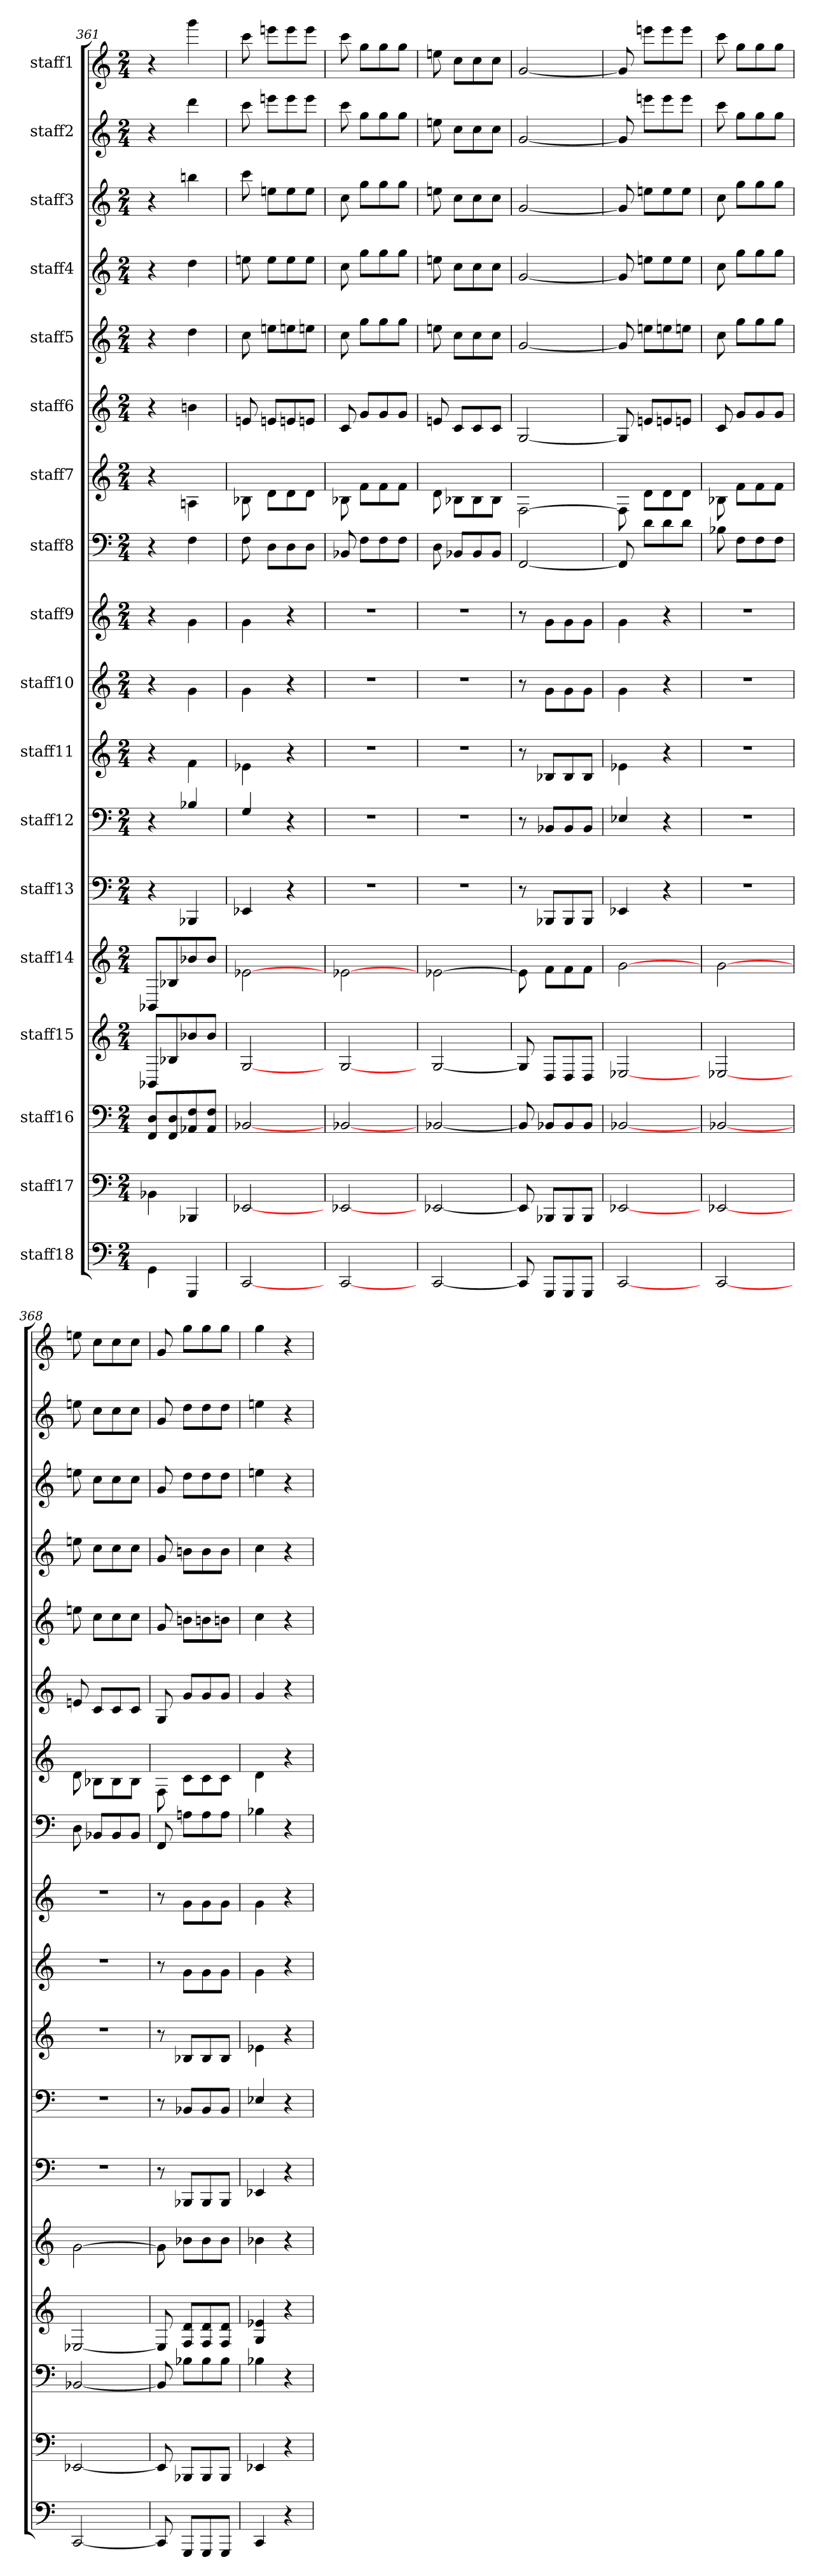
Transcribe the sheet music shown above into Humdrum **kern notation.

**kern	**kern	**kern	**kern	**kern	**kern	**kern	**kern	**kern	**kern	**kern	**kern	**kern	**kern	**kern	**kern	**kern	**kern
*part18	*part17	*part16	*part15	*part14	*part13	*part12	*part11	*part10	*part9	*part8	*part7	*part6	*part5	*part4	*part3	*part2	*part1
*staff18	*staff17	*staff16	*staff15	*staff14	*staff13	*staff12	*staff11	*staff10	*staff9	*staff8	*staff7	*staff6	*staff5	*staff4	*staff3	*staff2	*staff1
*I"staff18	*I"staff17	*I"staff16	*I"staff15	*I"staff14	*I"staff13	*I"staff12	*I"staff11	*I"staff10	*I"staff9	*I"staff8	*I"staff7	*I"staff6	*I"staff5	*I"staff4	*I"staff3	*I"staff2	*I"staff1
*M2/4	*M2/4	*M2/4	*M2/4	*M2/4	*M2/4	*M2/4	*M2/4	*M2/4	*M2/4	*M2/4	*M2/4	*M2/4	*M2/4	*M2/4	*M2/4	*M2/4	*M2/4
=361	=361	=361	=361	=361	=361	=361	=361	=361	=361	=361	=361	=361	=361	=361	=361	=361	=361
4GG\	4BB-\	8D/ 8FF/L	8BB-/L	8BB-/L	4r	4r	4r	4r	4r	4r	4r	4r	4r	4r	4r	4r	4r
.	.	8D/ 8FF/	8B-/	8B-/	.	.	.	.	.	.	.	.	.	.	.	.	.
4GGG/	4BBB-/	8F/ 8AA-/	8b-/	8b-/	4BBB-/	4B-/	4f\	4g\	4g\	4F\	4An\	4bn\	4dd\	4dd\	4bbn\	4ddd\	4ggg\
.	.	8F/ 8AA-/J	8b-/J	8b-/J	.	.	.	.	.	.	.	.	.	.	.	.	.
=362	=362	=362	=362	=362	=362	=362	=362	=362	=362	=362	=362	=362	=362	=362	=362	=362	=362
[2CC/	[2EE-/	[2BB-/	[2G/	[2e-\	4EE-/	4G/	4e-\	4g\	4g\	8F\	8B-\	8en/	8cc\	8een\	8ccc\	8ccc\	8ccc\
.	.	.	.	.	.	.	.	.	.	8D\L	8d\L	8en/L	8een\L	8ee\L	8een\L	8eeen\L	8eeen\L
.	.	.	.	.	4r	4r	4r	4r	4r	8D\	8d\	8en/	8een\	8ee\	8ee\	8eee\	8eee\
.	.	.	.	.	.	.	.	.	.	8D\J	8d\J	8en/J	8een\J	8ee\J	8ee\J	8eee\J	8eee\J
=363	=363	=363	=363	=363	=363	=363	=363	=363	=363	=363	=363	=363	=363	=363	=363	=363	=363
[2CC/	[2EE-/	[2BB-/	[2G/	[2e-\	2r	2r	2r	2r	2r	8BB-/	8B-\	8c/	8cc\	8cc\	8cc\	8ccc\	8ccc\
.	.	.	.	.	.	.	.	.	.	8F\L	8f\L	8g/L	8gg\L	8gg\L	8gg\L	8gg\L	8gg\L
.	.	.	.	.	.	.	.	.	.	8F\	8f\	8g/	8gg\	8gg\	8gg\	8gg\	8gg\
.	.	.	.	.	.	.	.	.	.	8F\J	8f\J	8g/J	8gg\J	8gg\J	8gg\J	8gg\J	8gg\J
=364	=364	=364	=364	=364	=364	=364	=364	=364	=364	=364	=364	=364	=364	=364	=364	=364	=364
[2CC/	[2EE-/	[2BB-/	[2G/	[2e-\	2r	2r	2r	2r	2r	8D\	8d\	8en/	8een\	8een\	8een\	8een\	8een\
.	.	.	.	.	.	.	.	.	.	8BB-/L	8B-\L	8c/L	8cc\L	8cc\L	8cc\L	8cc\L	8cc\L
.	.	.	.	.	.	.	.	.	.	8BB-/	8B-\	8c/	8cc\	8cc\	8cc\	8cc\	8cc\
.	.	.	.	.	.	.	.	.	.	8BB-/J	8B-\J	8c/J	8cc\J	8cc\J	8cc\J	8cc\J	8cc\J
=365	=365	=365	=365	=365	=365	=365	=365	=365	=365	=365	=365	=365	=365	=365	=365	=365	=365
8CC/]	8EE-/]	8BB-/]	8G/]	8e-\]	8r	8r	8r	8r	8r	[2FF/	[2F\	[2G/	[2g/	[2g/	[2g/	[2g/	[2g/
8GGG/L	8BBB-/L	8BB-/L	8D/L	8f\L	8BBB-/L	8BB-/L	8B-/L	8g\L	8g\L	.	.	.	.	.	.	.	.
8GGG/	8BBB-/	8BB-/	8D/	8f\	8BBB-/	8BB-/	8B-/	8g\	8g\	.	.	.	.	.	.	.	.
8GGG/J	8BBB-/J	8BB-/J	8D/J	8f\J	8BBB-/J	8BB-/J	8B-/J	8g\J	8g\J	.	.	.	.	.	.	.	.
=366	=366	=366	=366	=366	=366	=366	=366	=366	=366	=366	=366	=366	=366	=366	=366	=366	=366
[2CC/	[2EE-/	[2BB-/	[2E-/	[2g\	4EE-/	4E-/	4e-\	4g\	4g\	8FF/]	8F\]	8G/]	8g/]	8g/]	8g/]	8g/]	8g/]
.	.	.	.	.	.	.	.	.	.	8d\L	8d\L	8en/L	8een\L	8een\L	8een\L	8eeen\L	8eeen\L
.	.	.	.	.	4r	4r	4r	4r	4r	8d\	8d\	8en/	8een\	8ee\	8ee\	8eee\	8eee\
.	.	.	.	.	.	.	.	.	.	8d\J	8d\J	8en/J	8een\J	8ee\J	8ee\J	8eee\J	8eee\J
=367	=367	=367	=367	=367	=367	=367	=367	=367	=367	=367	=367	=367	=367	=367	=367	=367	=367
[2CC/	[2EE-/	[2BB-/	[2E-/	[2g\	2r	2r	2r	2r	2r	8B-\	8B-\	8c/	8cc\	8cc\	8cc\	8ccc\	8ccc\
.	.	.	.	.	.	.	.	.	.	8F\L	8f\L	8g/L	8gg\L	8gg\L	8gg\L	8gg\L	8gg\L
.	.	.	.	.	.	.	.	.	.	8F\	8f\	8g/	8gg\	8gg\	8gg\	8gg\	8gg\
.	.	.	.	.	.	.	.	.	.	8F\J	8f\J	8g/J	8gg\J	8gg\J	8gg\J	8gg\J	8gg\J
=368	=368	=368	=368	=368	=368	=368	=368	=368	=368	=368	=368	=368	=368	=368	=368	=368	=368
[2CC/	[2EE-/	[2BB-/	[2E-/	[2g\	2r	2r	2r	2r	2r	8D\	8d\	8en/	8een\	8een\	8een\	8een\	8een\
.	.	.	.	.	.	.	.	.	.	8BB-/L	8B-\L	8c/L	8cc\L	8cc\L	8cc\L	8cc\L	8cc\L
.	.	.	.	.	.	.	.	.	.	8BB-/	8B-\	8c/	8cc\	8cc\	8cc\	8cc\	8cc\
.	.	.	.	.	.	.	.	.	.	8BB-/J	8B-\J	8c/J	8cc\J	8cc\J	8cc\J	8cc\J	8cc\J
=369	=369	=369	=369	=369	=369	=369	=369	=369	=369	=369	=369	=369	=369	=369	=369	=369	=369
8CC/]	8EE-/]	8BB-/]	8E-/]	8g\]	8r	8r	8r	8r	8r	8FF/	8F\	8G/	8g/	8g/	8g/	8g/	8g/
8GGG/L	8BBB-/L	8B-\L	8d/ 8F/L	8b-\L	8BBB-/L	8BB-/L	8B-/L	8g\L	8g\L	8An\L	8c\L	8g/L	8bn\L	8bn\L	8dd\L	8dd\L	8gg\L
8GGG/	8BBB-/	8B-\	8d/ 8F/	8b-\	8BBB-/	8BB-/	8B-/	8g\	8g\	8A\	8c\	8g/	8bn\	8b\	8dd\	8dd\	8gg\
8GGG/J	8BBB-/J	8B-\J	8d/ 8F/J	8b-\J	8BBB-/J	8BB-/J	8B-/J	8g\J	8g\J	8A\J	8c\J	8g/J	8bn\J	8b\J	8dd\J	8dd\J	8gg\J
=370	=370	=370	=370	=370	=370	=370	=370	=370	=370	=370	=370	=370	=370	=370	=370	=370	=370
4CC/	4EE-/	4B-\	4e-/ 4G/	4b-\	4EE-/	4E-/	4e-\	4g\	4g\	4B-\	4d\	4g/	4cc\	4cc\	4een\	4een\	4gg\
4r	4r	4r	4r	4r	4r	4r	4r	4r	4r	4r	4r	4r	4r	4r	4r	4r	4r
=	=	=	=	=	=	=	=	=	=	=	=	=	=	=	=	=	=
*-	*-	*-	*-	*-	*-	*-	*-	*-	*-	*-	*-	*-	*-	*-	*-	*-	*-
